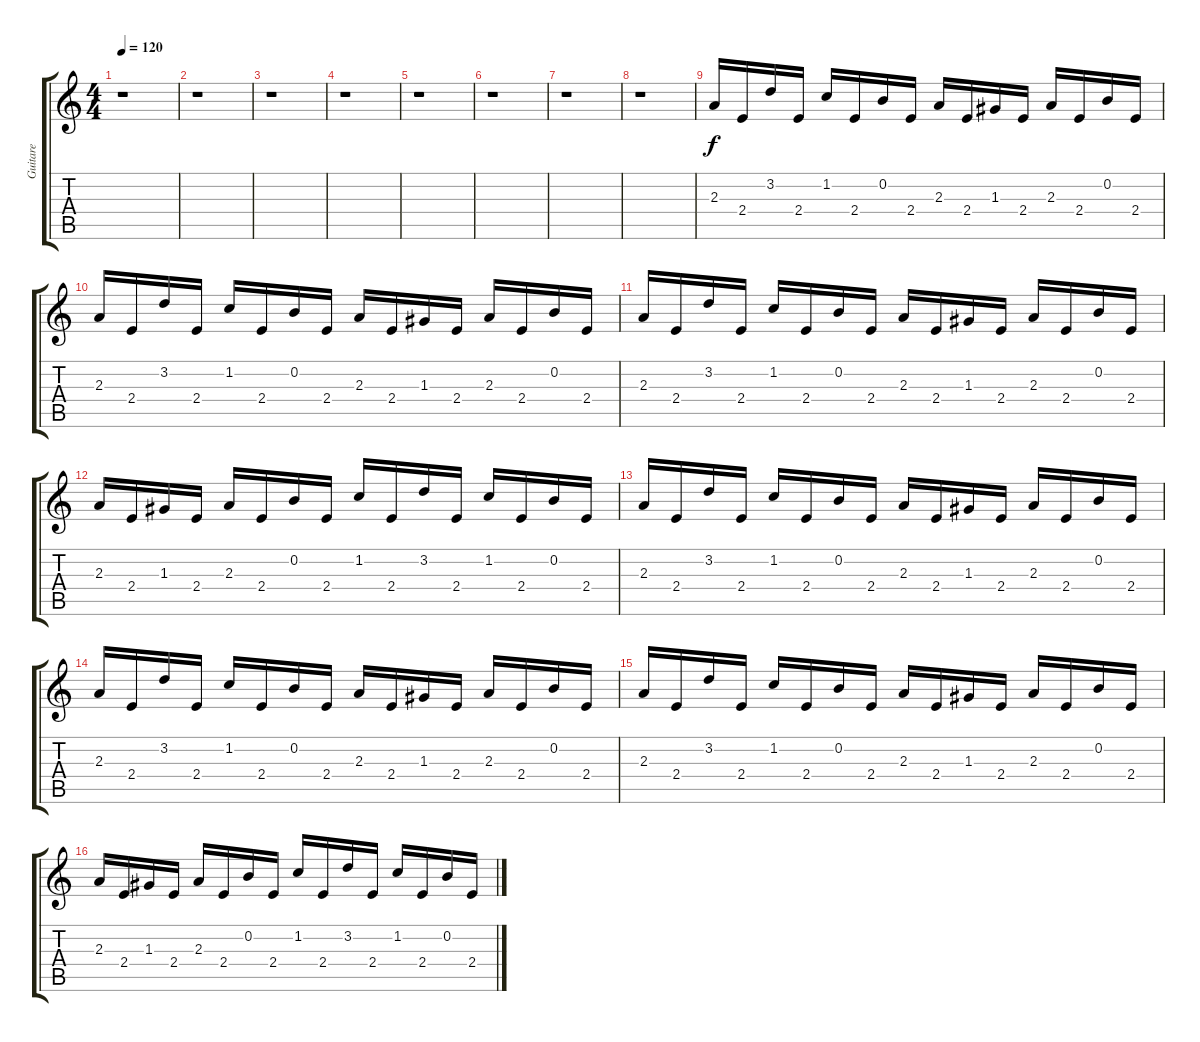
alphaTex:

\track ("Guitare" "Guitare") {instrument distortionguitar}
\staff {score tabs}
\tuning (E4 B3 G3 D3 A2 E2) {hide}
\ts (4 4)
\tempo 120
\clef g2
\ks c
r.1{dy f instrument distortionguitar} |
r.1 |
r.1 |
r.1 |
r.1 |
r.1 |
r.1 |
r.1 |
2.3.16 2.4.16 3.2.16 2.4.16 1.2.16 2.4.16 0.2.16 2.4.16 2.3.16 2.4.16 1.3.16 2.4.16 2.3.16 2.4.16 0.2.16 2.4.16 |
2.3.16 2.4.16 3.2.16 2.4.16 1.2.16 2.4.16 0.2.16 2.4.16 2.3.16 2.4.16 1.3.16 2.4.16 2.3.16 2.4.16 0.2.16 2.4.16 |
2.3.16 2.4.16 3.2.16 2.4.16 1.2.16 2.4.16 0.2.16 2.4.16 2.3.16 2.4.16 1.3.16 2.4.16 2.3.16 2.4.16 0.2.16 2.4.16 |
2.3.16 2.4.16 1.3.16 2.4.16 2.3.16 2.4.16 0.2.16 2.4.16 1.2.16 2.4.16 3.2.16 2.4.16 1.2.16 2.4.16 0.2.16 2.4.16 |
2.3.16 2.4.16 3.2.16 2.4.16 1.2.16 2.4.16 0.2.16 2.4.16 2.3.16 2.4.16 1.3.16 2.4.16 2.3.16 2.4.16 0.2.16 2.4.16 |
2.3.16 2.4.16 3.2.16 2.4.16 1.2.16 2.4.16 0.2.16 2.4.16 2.3.16 2.4.16 1.3.16 2.4.16 2.3.16 2.4.16 0.2.16 2.4.16 |
2.3.16 2.4.16 3.2.16 2.4.16 1.2.16 2.4.16 0.2.16 2.4.16 2.3.16 2.4.16 1.3.16 2.4.16 2.3.16 2.4.16 0.2.16 2.4.16 |
2.3.16 2.4.16 1.3.16 2.4.16 2.3.16 2.4.16 0.2.16 2.4.16 1.2.16 2.4.16 3.2.16 2.4.16 1.2.16 2.4.16 0.2.16 2.4.16
